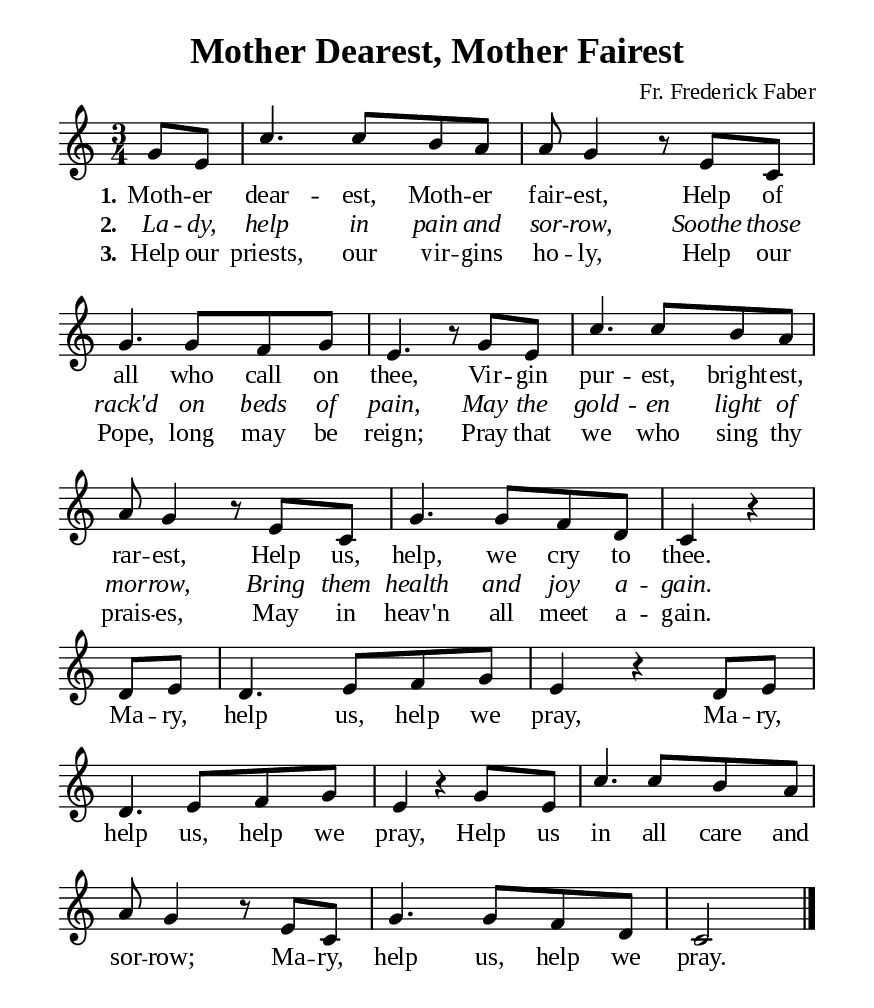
\version "2.18.2"

\header {
  title = "Mother Dearest, Mother Fairest"
  composer = "Fr. Frederick Faber"
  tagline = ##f
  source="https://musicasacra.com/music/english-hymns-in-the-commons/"
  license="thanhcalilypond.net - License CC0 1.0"
}

globalSettings = {
  \key c \major
  \time 3/4
  \override Score.BarNumber.break-visibility = ##(#f #f #f)
  \override Lyrics.LyricSpace.minimum-distance = #3.0
}

verseSettings = {
  \phrasingSlurDashed
}

\paper {
  #(set-paper-size "a5")
  top-margin = 10\mm
  bottom-marign = 10\mm
  left-margin = 10\mm
  right-margin = 10\mm
  indent = #0
  #(define fonts
	 (make-pango-font-tree "Liberation Serif"
	 		       "Liberation Serif"
			       "Liberation Serif"
			       (/ 20 20)))
  system-system-spacing = #'((basic-distance . 3) (padding . 3))
}

printItalic = \with {
  \override LyricText.font-shape = #'italic
}

% Verse music
musicVerseSoprano = \relative c'' {
                    \partial 4 g8 e |
  %{	01	%} c'4. c8 b a |
  %{	02	%} a g4 r8 e8 c |
  %{	03	%} g'4. g8 f g |
  %{	04	%} e4. r8 g e |
  %{	05	%} c'4. c8 b a |
  %{	06	%} a g4 r8 e c |
  %{	07	%} g'4. g8 f d |
                    c4 r \bar "|"
}

% Chorus music
musicChorusSoprano = \relative c' {
  \set Score.currentBarNumber = #8
                    \partial 4 d8 e |
  %{	08	%} d4. e8 f g |
  %{	09	%} e4 r d8 e |
  %{	10	%} d4. e8 f g |
  %{	11	%} e4 r g8 e |
  %{	12	%} c'4. c8 b a |
  %{	13	%} a g4 r8 e c |
  %{	14	%} g'4. g8 f d |
                    c2 \bar "|."
}

% Verse lyrics
lyricVerseOne = \lyricmode {
  \set stanza = #"1."
  Moth -- er dear -- est, Moth -- er fair -- est,
  Help of all who call on thee,
  Vir -- gin pur -- est, bright -- est, rar -- est,
  Help us, help, we cry to thee.
}

lyricVerseTwo = \lyricmode {
  \set stanza = #"2."
  La -- dy, help in pain and sor -- row,
  Soothe those rack'd on beds of pain,
  May the gold -- en light of mor -- row,
  Bring them health and joy a -- gain.
}

lyricVerseThree = \lyricmode {
  \set stanza = #"3."
  Help our priests, our vir -- gins ho -- ly,
  Help our Pope, long may be reign;
  Pray that we who sing thy prais -- es,
  May in heav'n all meet a -- gain.
}

% Chorus lyrics
lyricChorus = \lyricmode {
  Ma -- ry, help us, help we pray,
  Ma -- ry, help us, help we pray,
  Help us in all care and sor -- row;
  Ma -- ry, help us, help we pray.
}

% Layout
\score {
    \new ChoirStaff <<
      \new Staff <<
        \clef "treble"
        \new Voice = "soprano" {
          \globalSettings \verseSettings \stemUp \slurUp \musicVerseSoprano
        }
      >>
      \new Lyrics \lyricsto soprano \lyricVerseOne
      \new Lyrics \printItalic \lyricsto soprano \lyricVerseTwo
      \new Lyrics \lyricsto soprano \lyricVerseThree
    >>
}

\score {
    \new ChoirStaff <<
      \new Staff <<
        \clef "treble"
        \override Staff.TimeSignature #'stencil = ##f
        \new Voice = "soprano" {
          \globalSettings \stemUp \slurUp \musicChorusSoprano
        }
      >>
      \new Lyrics \lyricsto soprano \lyricChorus
    >>
}
